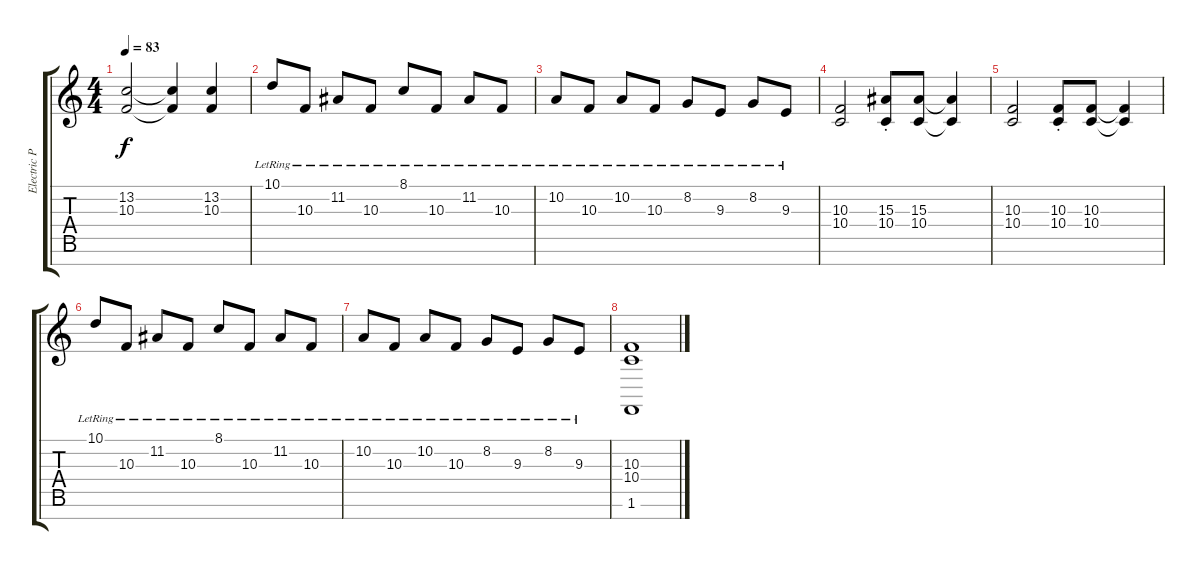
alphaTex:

\track ("Electric Piano R (Keith)" "Electric P") {instrument electricpiano2}
\staff {score tabs}
\tuning (E4 B3 G3 D3 A2 E2 B1) {hide}
\ts (4 4)
\tempo 83
\clef g2
\ks c
(13.2 10.3).2{dy f} (13.2{t} 10.3{t}).4 (13.2 10.3).4 |
10.1{lr}.8 10.3{lr}.8 11.2{lr}.8 10.3{lr}.8 8.1{lr}.8 10.3{lr}.8 11.2{lr}.8 10.3{lr}.8 |
10.2{lr}.8 10.3{lr}.8 10.2{lr}.8 10.3{lr}.8 8.2{lr}.8 9.3{lr}.8 8.2{lr}.8 9.3{lr}.8 |
(10.3 10.4).2 (15.3{st} 10.4{st}).8 (15.3 10.4).8 (15.3{t} 10.4{t}).4 |
(10.3 10.4).2 (10.3{st} 10.4{st}).8 (10.3 10.4).8 (10.3{t} 10.4{t}).4 |
10.1{lr}.8 10.3{lr}.8 11.2{lr}.8 10.3{lr}.8 8.1{lr}.8 10.3{lr}.8 11.2{lr}.8 10.3{lr}.8 |
10.2{lr}.8 10.3{lr}.8 10.2{lr}.8 10.3{lr}.8 8.2{lr}.8 9.3{lr}.8 8.2{lr}.8 9.3{lr}.8 |
(10.3 10.4 1.6).1
